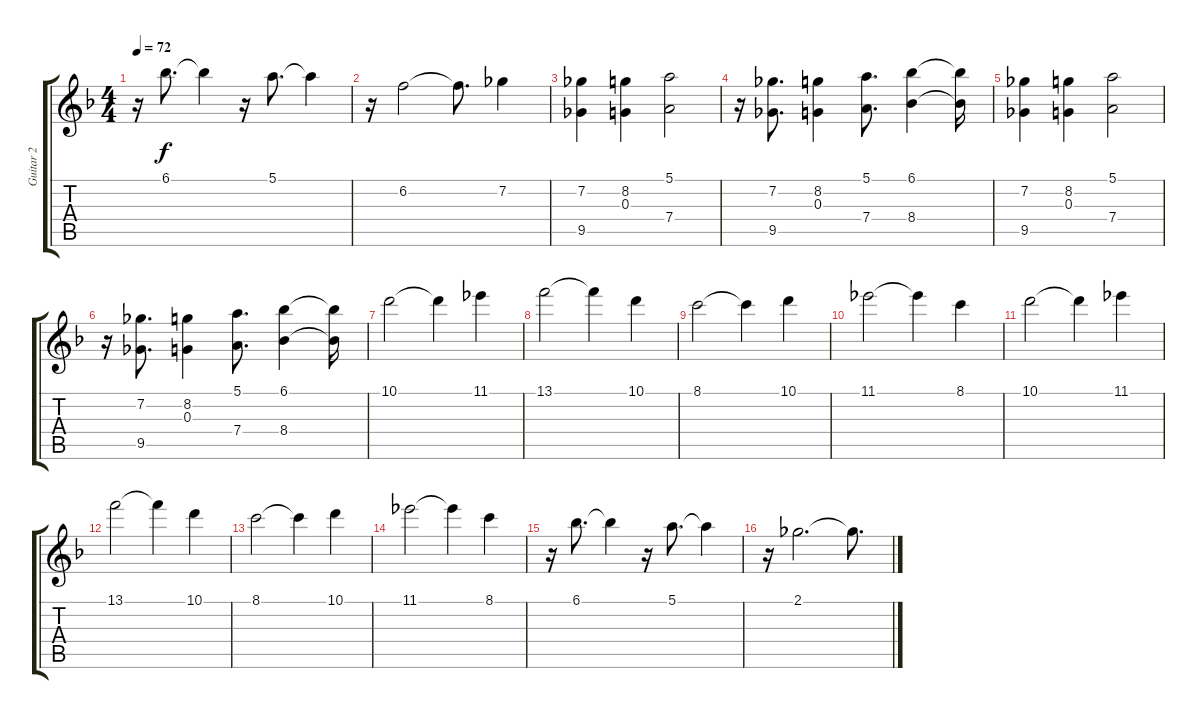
\track ("Guitar 2" "Guitar 2") {instrument acousticguitarsteel}
\staff {score tabs}
\tuning (E4 B3 G3 D3 A2 D2) {hide}
\ts (4 4)
\tempo 72
\clef g2
\ks dminor
r.16{dy f} 6.1.8{d} 6.1{t}.4 r.16 5.1.8{d} 5.1{t}.4 |
r.16 6.2.2 6.2{t}.8{d} 7.2.4 |
(7.2 9.5).4 (8.2 0.3).4 (5.1 7.4).2 |
r.16 (7.2 9.5).8{d} (8.2 0.3).4 (5.1 7.4).8{d} (6.1 8.4).4 (6.1{t} 8.4{t}).16 |
(7.2 9.5).4 (8.2 0.3).4 (5.1 7.4).2 |
r.16 (7.2 9.5).8{d} (8.2 0.3).4 (5.1 7.4).8{d} (6.1 8.4).4 (6.1{t} 8.4{t}).16 |
10.1.2 10.1{t}.4 11.1.4 |
13.1.2 13.1{t}.4 10.1.4 |
8.1.2 8.1{t}.4 10.1.4 |
11.1.2 11.1{t}.4 8.1.4 |
10.1.2 10.1{t}.4 11.1.4 |
13.1.2 13.1{t}.4 10.1.4 |
8.1.2 8.1{t}.4 10.1.4 |
11.1.2 11.1{t}.4 8.1.4 |
r.16 6.1.8{d} 6.1{t}.4 r.16 5.1.8{d} 5.1{t}.4 |
r.16 2.1.2{d} 2.1{t}.8{d}
